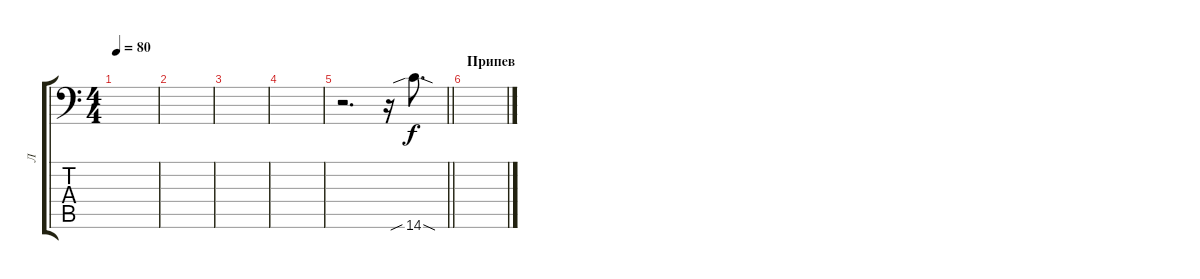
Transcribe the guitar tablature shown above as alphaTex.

\track ("Л" "Л") {instrument distortionguitar}
\staff {score tabs}
\tuning (C4 G3 Eb3 Bb2 F2 Bb1) {hide}
\ts (4 4)
\tempo 80
\clef f4
\ks c
|
|
|
|
\barLineRight lightlight
r.2{d} r.16 14.6{sib sod}.8{d} |
\section ("" "Припев")
